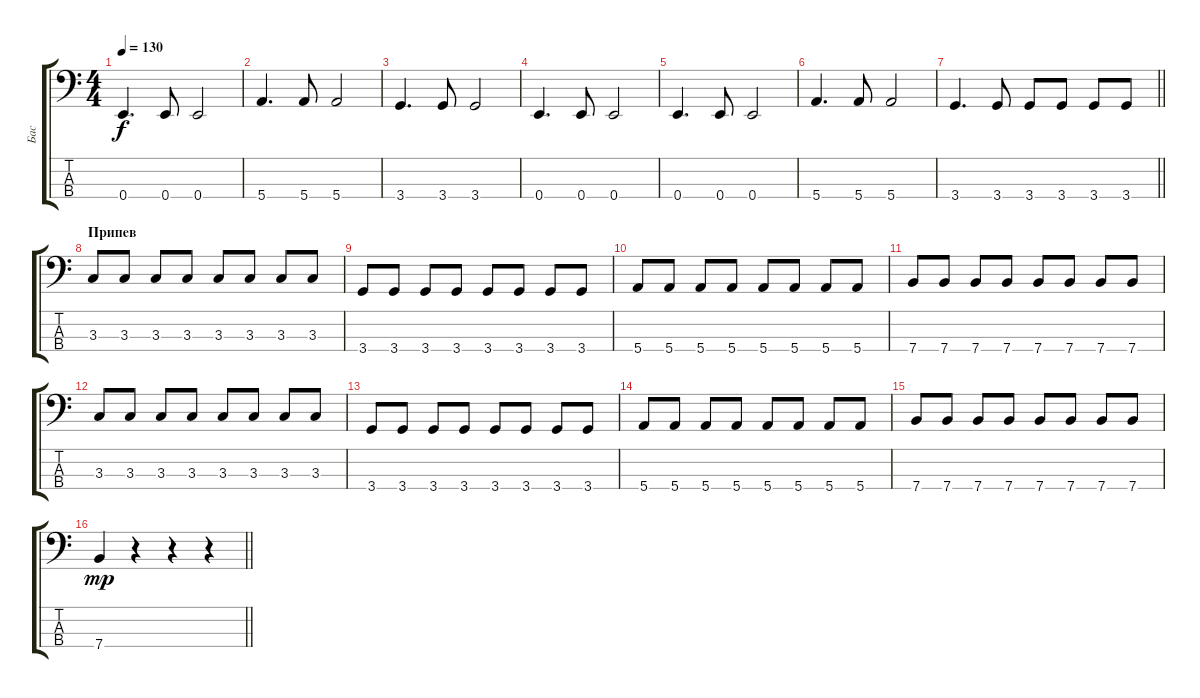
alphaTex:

\track ("Бас" "Бас") {instrument electricbassfinger}
\staff {score tabs}
\tuning (G2 D2 A1 E1) {hide}
\ts (4 4)
\tempo 130
\clef f4
\ks c
0.4.4{d dy f} 0.4.8 0.4.2 |
5.4.4{d} 5.4.8 5.4.2 |
3.4.4{d} 3.4.8 3.4.2 |
0.4.4{d} 0.4.8 0.4.2 |
0.4.4{d} 0.4.8 0.4.2 |
5.4.4{d} 5.4.8 5.4.2 |
\barLineRight lightlight
3.4.4{d} 3.4.8 3.4.8 3.4.8 3.4.8 3.4.8 |
\section ("" "Припев")
3.3.8 3.3.8 3.3.8 3.3.8 3.3.8 3.3.8 3.3.8 3.3.8 |
3.4.8 3.4.8 3.4.8 3.4.8 3.4.8 3.4.8 3.4.8 3.4.8 |
5.4.8 5.4.8 5.4.8 5.4.8 5.4.8 5.4.8 5.4.8 5.4.8 |
7.4.8 7.4.8 7.4.8 7.4.8 7.4.8 7.4.8 7.4.8 7.4.8 |
3.3.8 3.3.8 3.3.8 3.3.8 3.3.8 3.3.8 3.3.8 3.3.8 |
3.4.8 3.4.8 3.4.8 3.4.8 3.4.8 3.4.8 3.4.8 3.4.8 |
5.4.8 5.4.8 5.4.8 5.4.8 5.4.8 5.4.8 5.4.8 5.4.8 |
7.4.8 7.4.8 7.4.8 7.4.8 7.4.8 7.4.8 7.4.8 7.4.8 |
\barLineRight lightlight
7.4.4{dy mp} r.4 r.4 r.4
